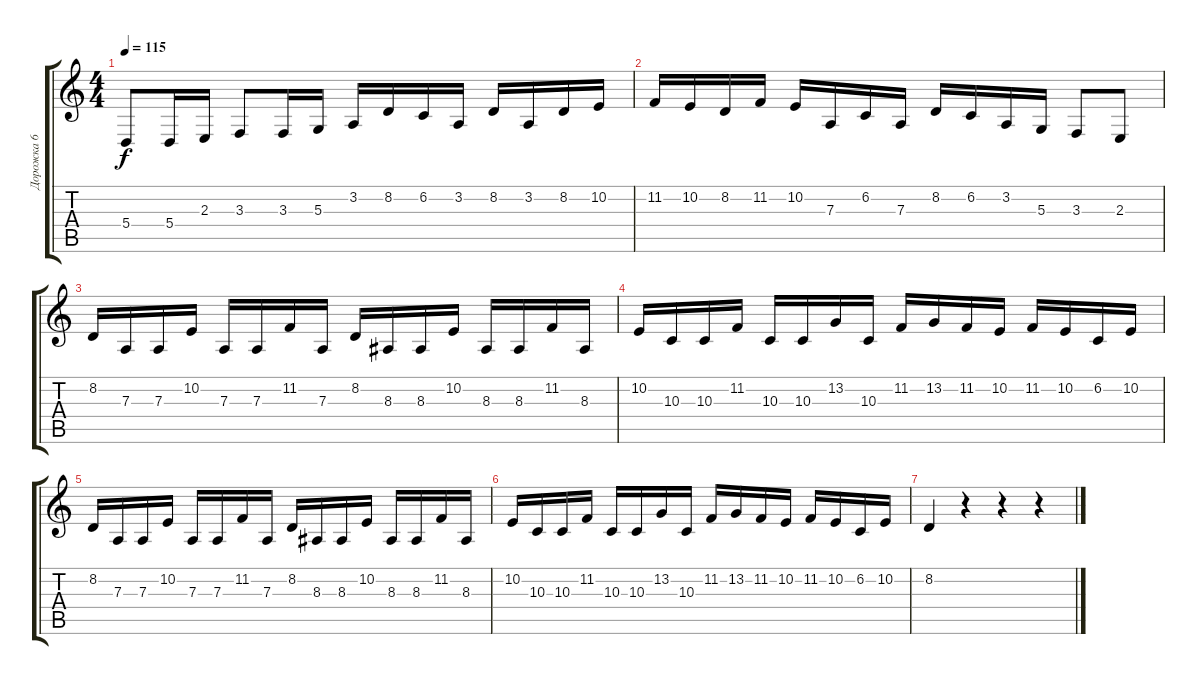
\track ("Дорожка 6" "Дорожка 6") {instrument bagpipe}
\staff {score tabs}
\tuning (B3 Gb3 D3 A2 E2 B1) {hide}
\ts (4 4)
\tempo 115
\clef g2
\ks c
5.4.8{dy f} 5.4.16 2.3.16 3.3.8 3.3.16 5.3.16 3.2.16 8.2.16 6.2.16 3.2.16 8.2.16 3.2.16 8.2.16 10.2.16 |
11.2.16 10.2.16 8.2.16 11.2.16 10.2.16 7.3.16 6.2.16 7.3.16 8.2.16 6.2.16 3.2.16 5.3.16 3.3.8 2.3.8 |
8.2.16 7.3.16 7.3.16 10.2.16 7.3.16 7.3.16 11.2.16 7.3.16 8.2.16 8.3.16 8.3.16 10.2.16 8.3.16 8.3.16 11.2.16 8.3.16 |
10.2.16 10.3.16 10.3.16 11.2.16 10.3.16 10.3.16 13.2.16 10.3.16 11.2.16 13.2.16 11.2.16 10.2.16 11.2.16 10.2.16 6.2.16 10.2.16 |
8.2.16 7.3.16 7.3.16 10.2.16 7.3.16 7.3.16 11.2.16 7.3.16 8.2.16 8.3.16 8.3.16 10.2.16 8.3.16 8.3.16 11.2.16 8.3.16 |
10.2.16 10.3.16 10.3.16 11.2.16 10.3.16 10.3.16 13.2.16 10.3.16 11.2.16 13.2.16 11.2.16 10.2.16 11.2.16 10.2.16 6.2.16 10.2.16 |
8.2.4 r.4 r.4 r.4
